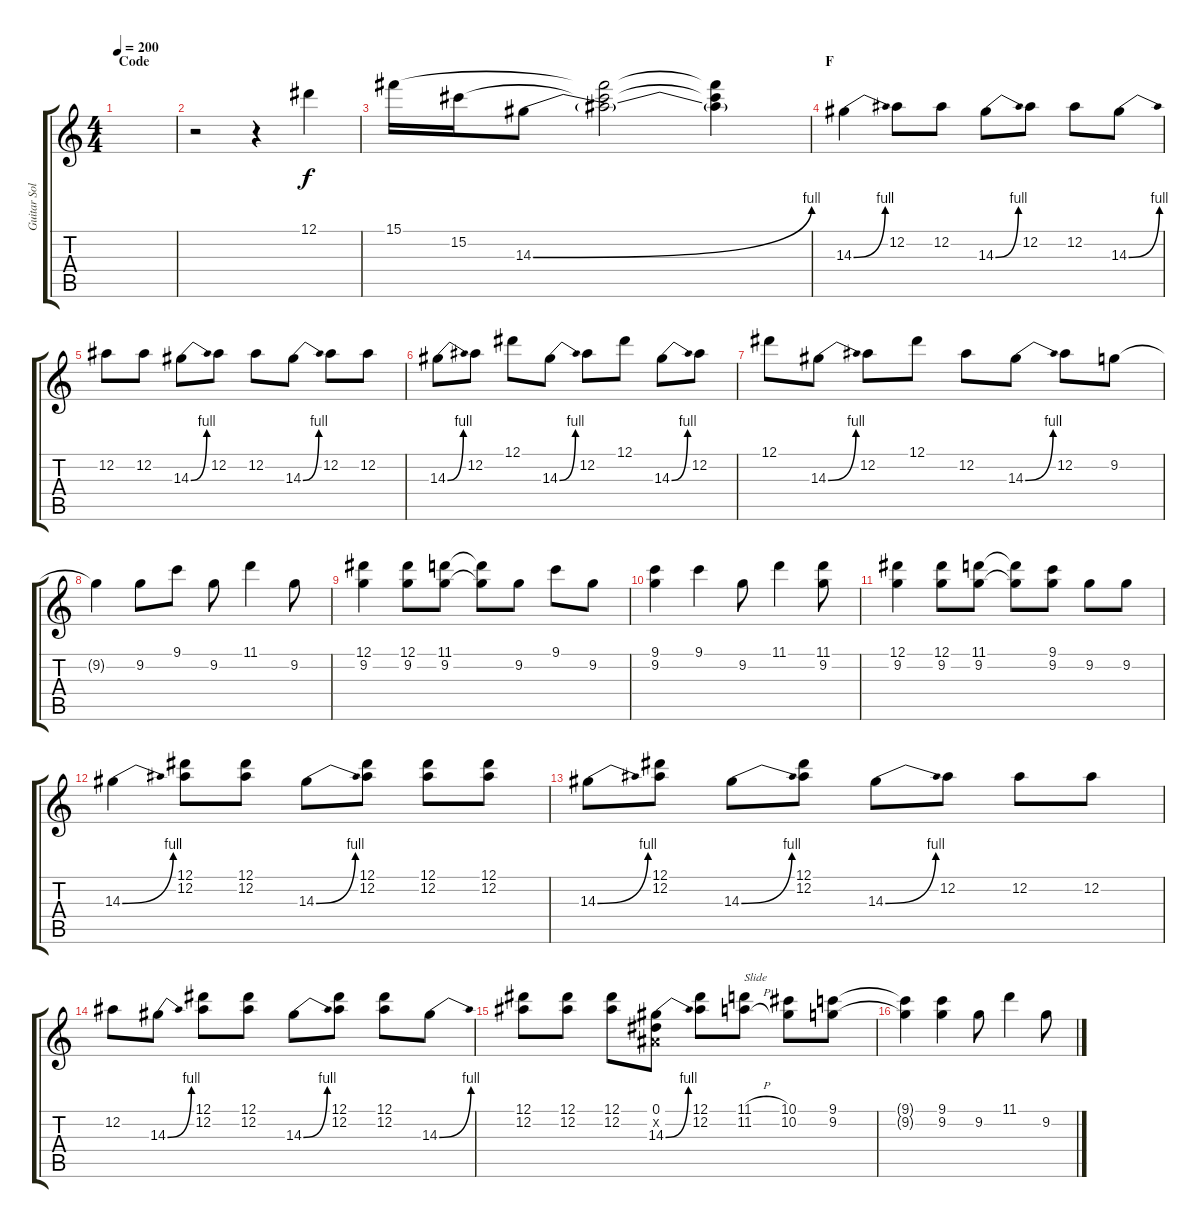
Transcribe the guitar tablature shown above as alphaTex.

\track ("Guitar Solo" "Guitar Sol") {instrument overdrivenguitar}
\staff {score tabs}
\tuning (Eb4 Bb3 Gb3 Db3 Ab2 Eb2) {hide}
\ts (4 4)
\section ("" "Code")
\tempo 200
\clef g2
\ks c
|
r.2{volume 16} r.4 12.1.4 |
15.1.16 15.2.16 14.3{be (bend 0 0 60 4)}.8 (15.1{t} 15.2{t} 14.3{t}).2 (15.1{t} 15.2{t} 14.3{t}).4 |
\section ("" "F")
14.3{be (bend 0 0 60 4)}.4 12.2.8 12.2.8 14.3{be (bend 0 0 60 4)}.8 12.2.8 12.2.8 14.3{be (bend 0 0 60 4)}.8 |
12.2.8 12.2.8 14.3{be (bend 0 0 60 4)}.8 12.2.8 12.2.8 14.3{be (bend 0 0 60 4)}.8 12.2.8 12.2.8 |
14.3{be (bend 0 0 60 4)}.8 12.2.8 12.1.8 14.3{be (bend 0 0 60 4)}.8 12.2.8 12.1.8 14.3{be (bend 0 0 60 4)}.8 12.2.8 |
12.1.8 14.3{be (bend 0 0 60 4)}.8 12.2.8 12.1.8 12.2.8 14.3{be (bend 0 0 60 4)}.8 12.2.8 9.2.8 |
9.2{t}.4 9.2.8 9.1.8 9.2.8 11.1.4 9.2.8 |
(12.1 9.2).4 (12.1 9.2).8 (11.1 9.2).8 (11.1{t} 9.2{t}).8 9.2.8 9.1.8 9.2.8 |
(9.1 9.2).4 9.1.4 9.2.8 11.1.4 (11.1 9.2).8 |
(12.1 9.2).4 (12.1 9.2).8 (11.1 9.2).8 (11.1{t} 9.2{t}).8 (9.1 9.2).8 9.2.8 9.2.8 |
14.3{be (bend 0 0 60 4)}.4 (12.1 12.2).8 (12.1 12.2).8 14.3{be (bend 0 0 60 4)}.8 (12.1 12.2).8 (12.1 12.2).8 (12.1 12.2).8 |
14.3{be (bend 0 0 60 4)}.8 (12.1 12.2).8 14.3{be (bend 0 0 60 4)}.8 (12.1 12.2).8 14.3{be (bend 0 0 60 4)}.8 12.2.8 12.2.8 12.2.8 |
12.2.8 14.3{be (bend 0 0 60 4)}.8 (12.1 12.2).8 (12.1 12.2).8 14.3{be (bend 0 0 60 4)}.8 (12.1 12.2).8 (12.1 12.2).8 14.3{be (bend 0 0 60 4)}.8 |
(12.1 12.2).8 (12.1 12.2).8 (12.1 12.2).8 (0.1 0.2{x} 14.3{be (bend 0 0 60 4)}).8 (12.1 12.2).8 (11.1{h} 11.2{h}).8{txt "Slide"} (10.1 10.2).8 (9.1 9.2).8 |
(9.1{t} 9.2{t}).4 (9.1 9.2).4 9.2.8 11.1.4 9.2.8
